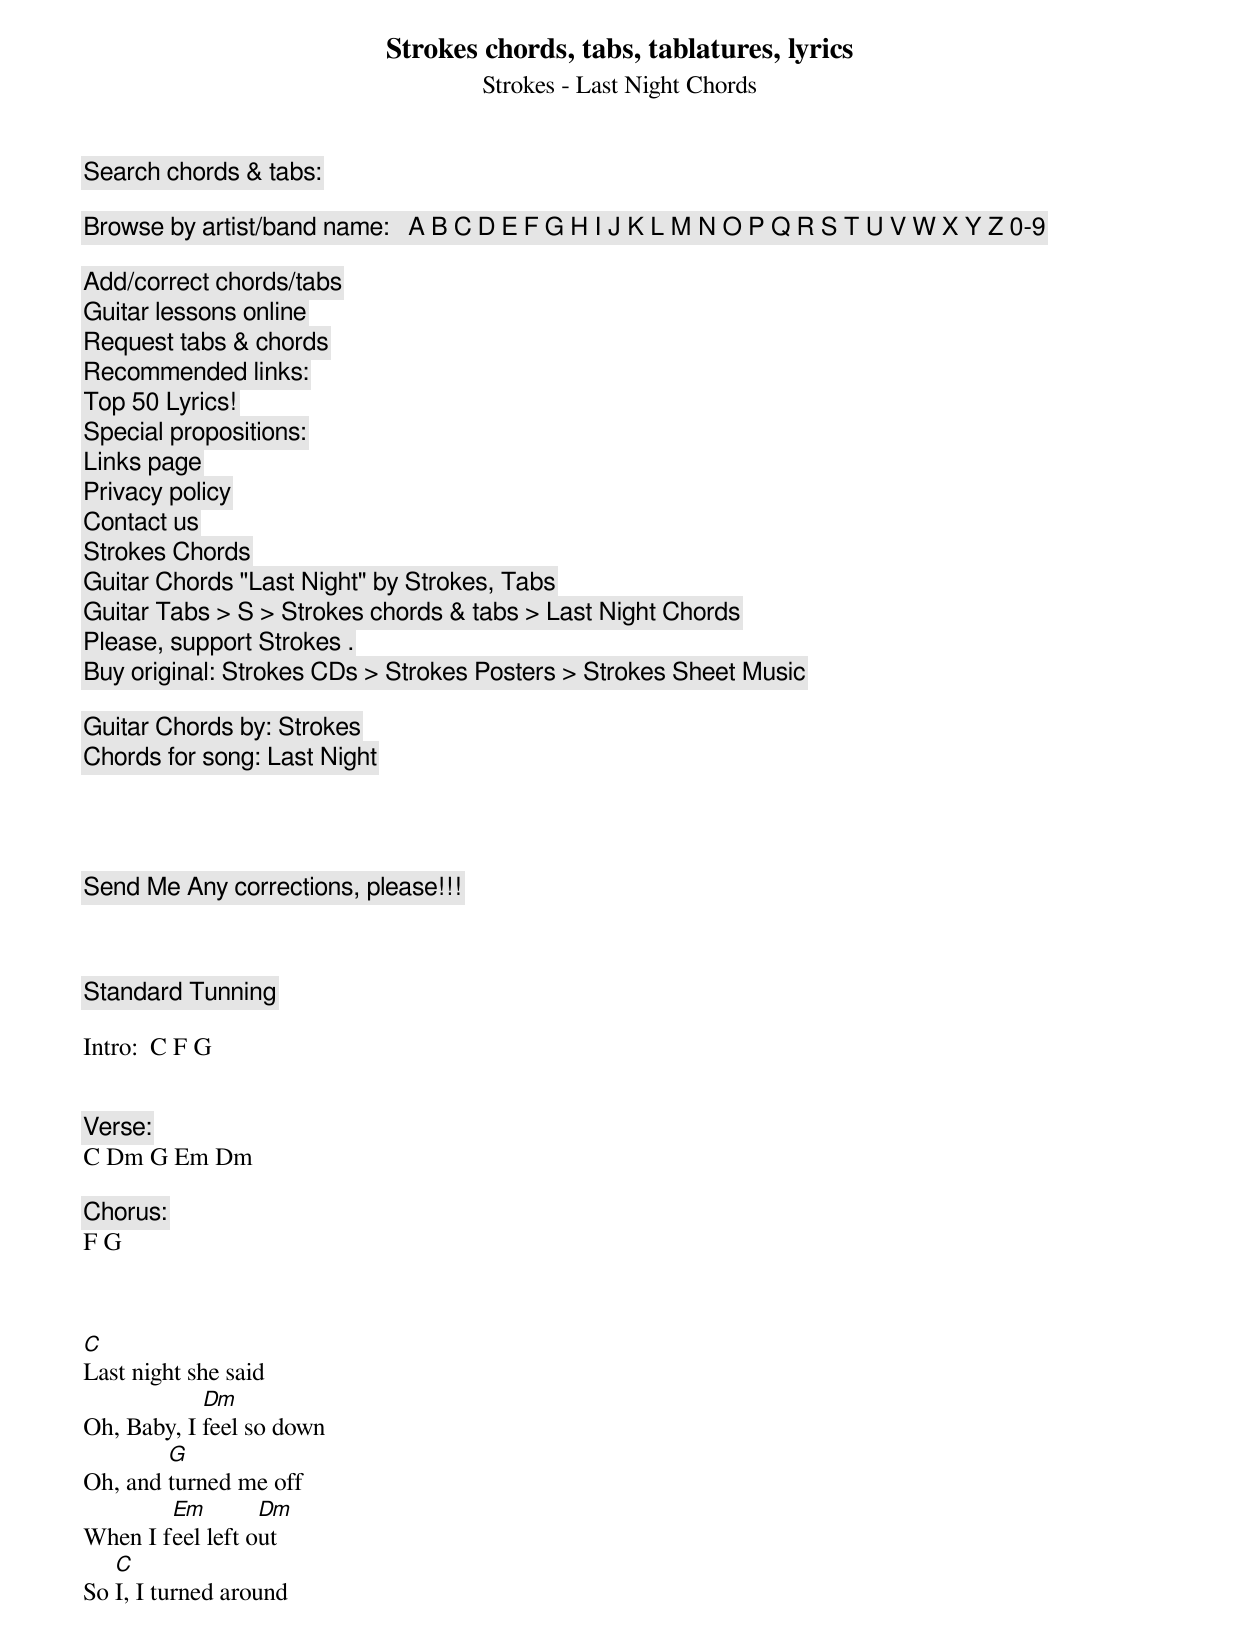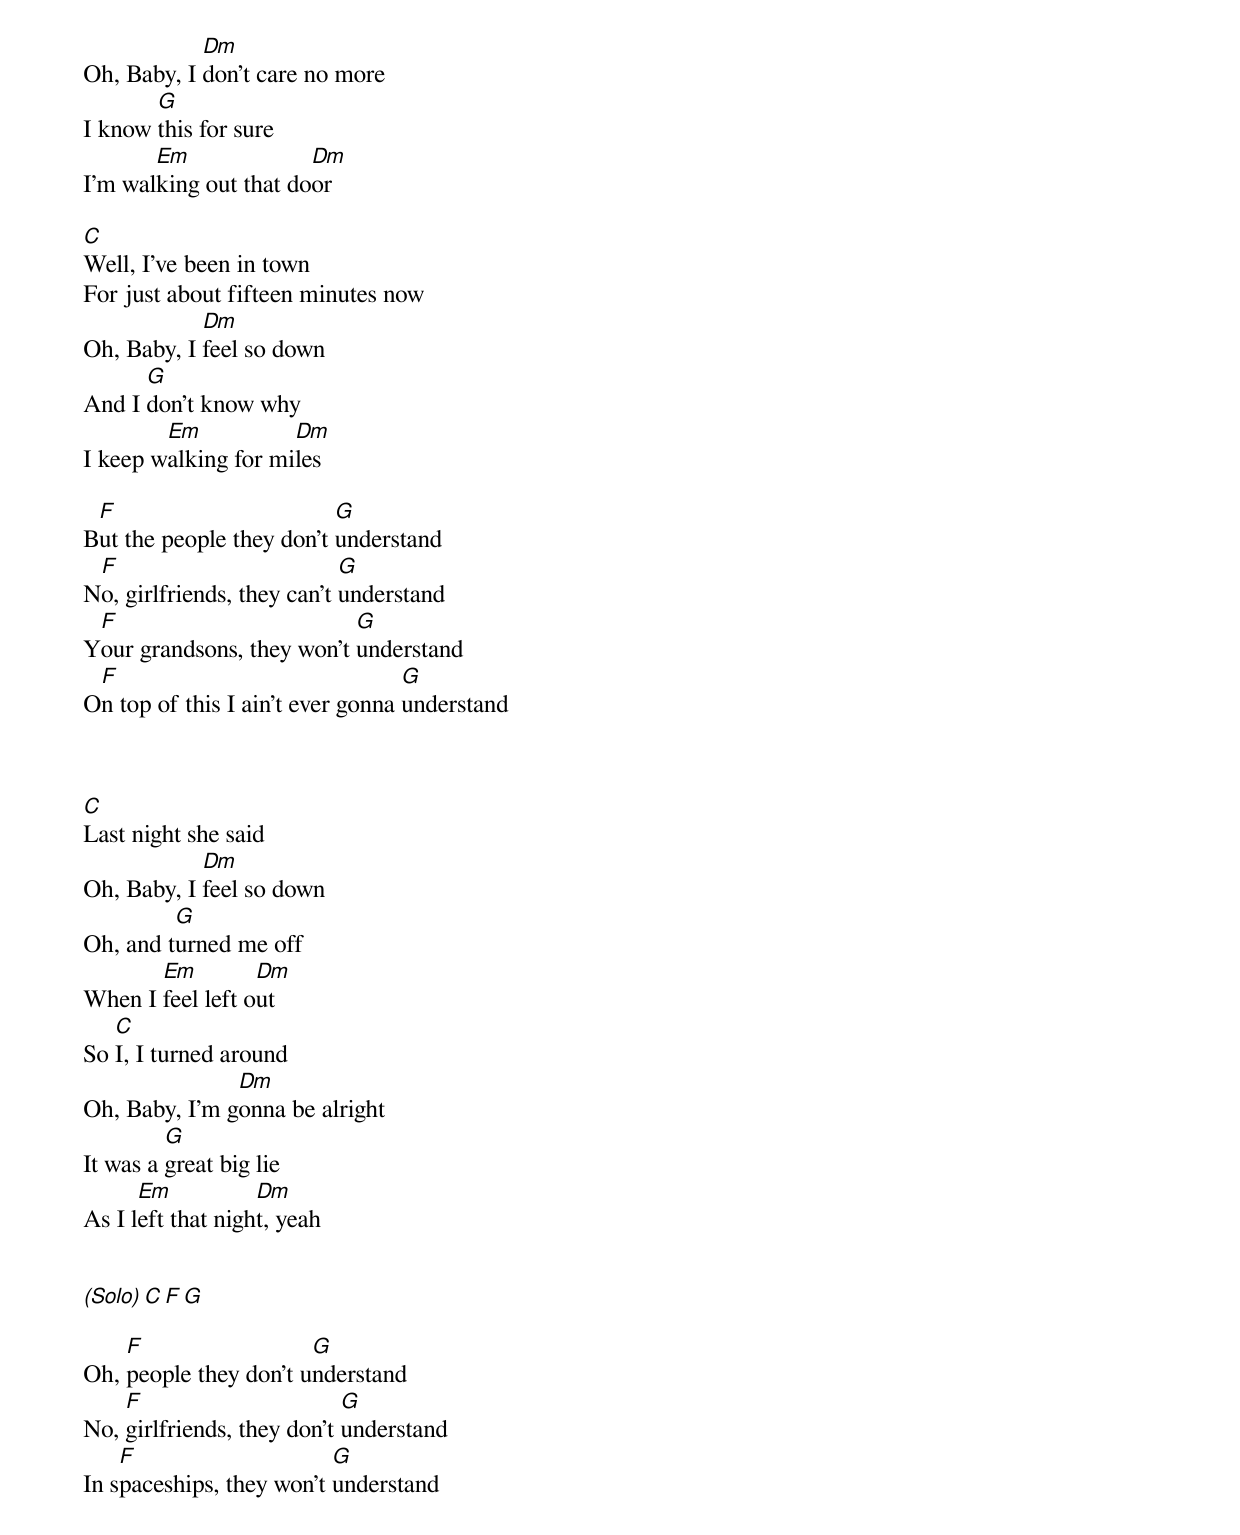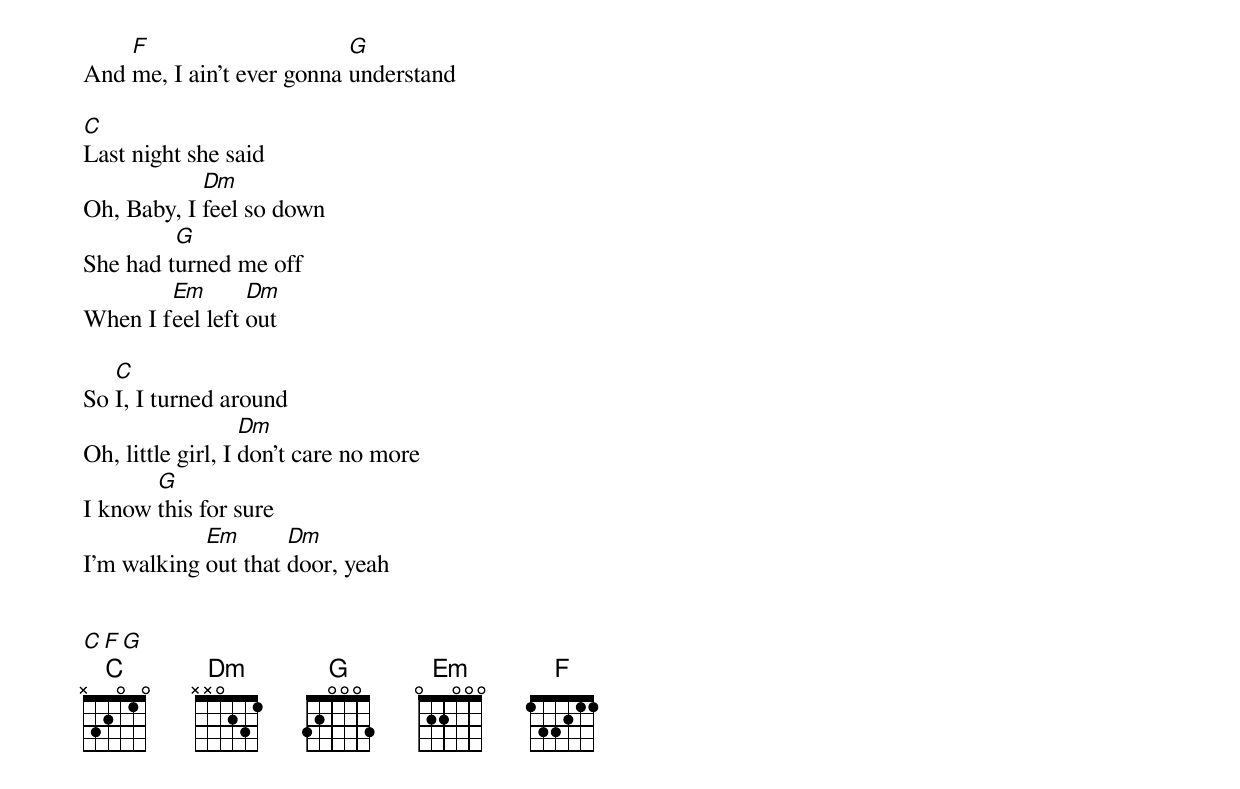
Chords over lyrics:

Strokes chords, tabs, tablatures, lyrics
Strokes - Last Night Chords
Search chords & tabs:

Browse by artist/band name:   A B C D E F G H I J K L M N O P Q R S T U V W X Y Z 0-9

Add/correct chords/tabs
Guitar lessons online
Request tabs & chords
Recommended links:
Top 50 Lyrics!
Special propositions:
Links page
Privacy policy
Contact us
Strokes Chords
Guitar Chords "Last Night" by Strokes, Tabs
Guitar Tabs > S > Strokes chords & tabs > Last Night Chords
Please, support Strokes .
Buy original: Strokes CDs > Strokes Posters > Strokes Sheet Music

Guitar Chords by: Strokes
Chords for song: Last Night




Send Me Any corrections, please!!!



Standard Tunning

Intro:  C F G


Verse:
C Dm G Em Dm

Chorus:
F G



C
Last night she said
            Dm
Oh, Baby, I feel so down
        G
Oh, and turned me off
        Em        Dm
When I feel left out
   C
So I, I turned around
            Dm
Oh, Baby, I don't care no more
       G
I know this for sure
       Em              Dm
I'm walking out that door

C
Well, I've been in town
For just about fifteen minutes now
            Dm
Oh, Baby, I feel so down
      G
And I don't know why
        Em           Dm
I keep walking for miles

 F                        G
But the people they don't understand
 F                          G
No, girlfriends, they can't understand
 F                         G
Your grandsons, they won't understand
 F                                G
On top of this I ain't ever gonna understand



C
Last night she said
            Dm
Oh, Baby, I feel so down
         G
Oh, and turned me off
       Em         Dm
When I feel left out
   C
So I, I turned around
               Dm
Oh, Baby, I'm gonna be alright
         G
It was a great big lie
      Em           Dm
As I left that night, yeah


(Solo) C F G

    F                  G
Oh, people they don't understand
    F                       G
No, girlfriends, they don't understand
    F                     G
In spaceships, they won't understand
    F                      G
And me, I ain't ever gonna understand

C
Last night she said
            Dm
Oh, Baby, I feel so down
         G
She had turned me off
        Em       Dm
When I feel left out

   C
So I, I turned around
                   Dm
Oh, little girl, I don't care no more
       G
I know this for sure
            Em       Dm
I'm walking out that door, yeah


C F G
